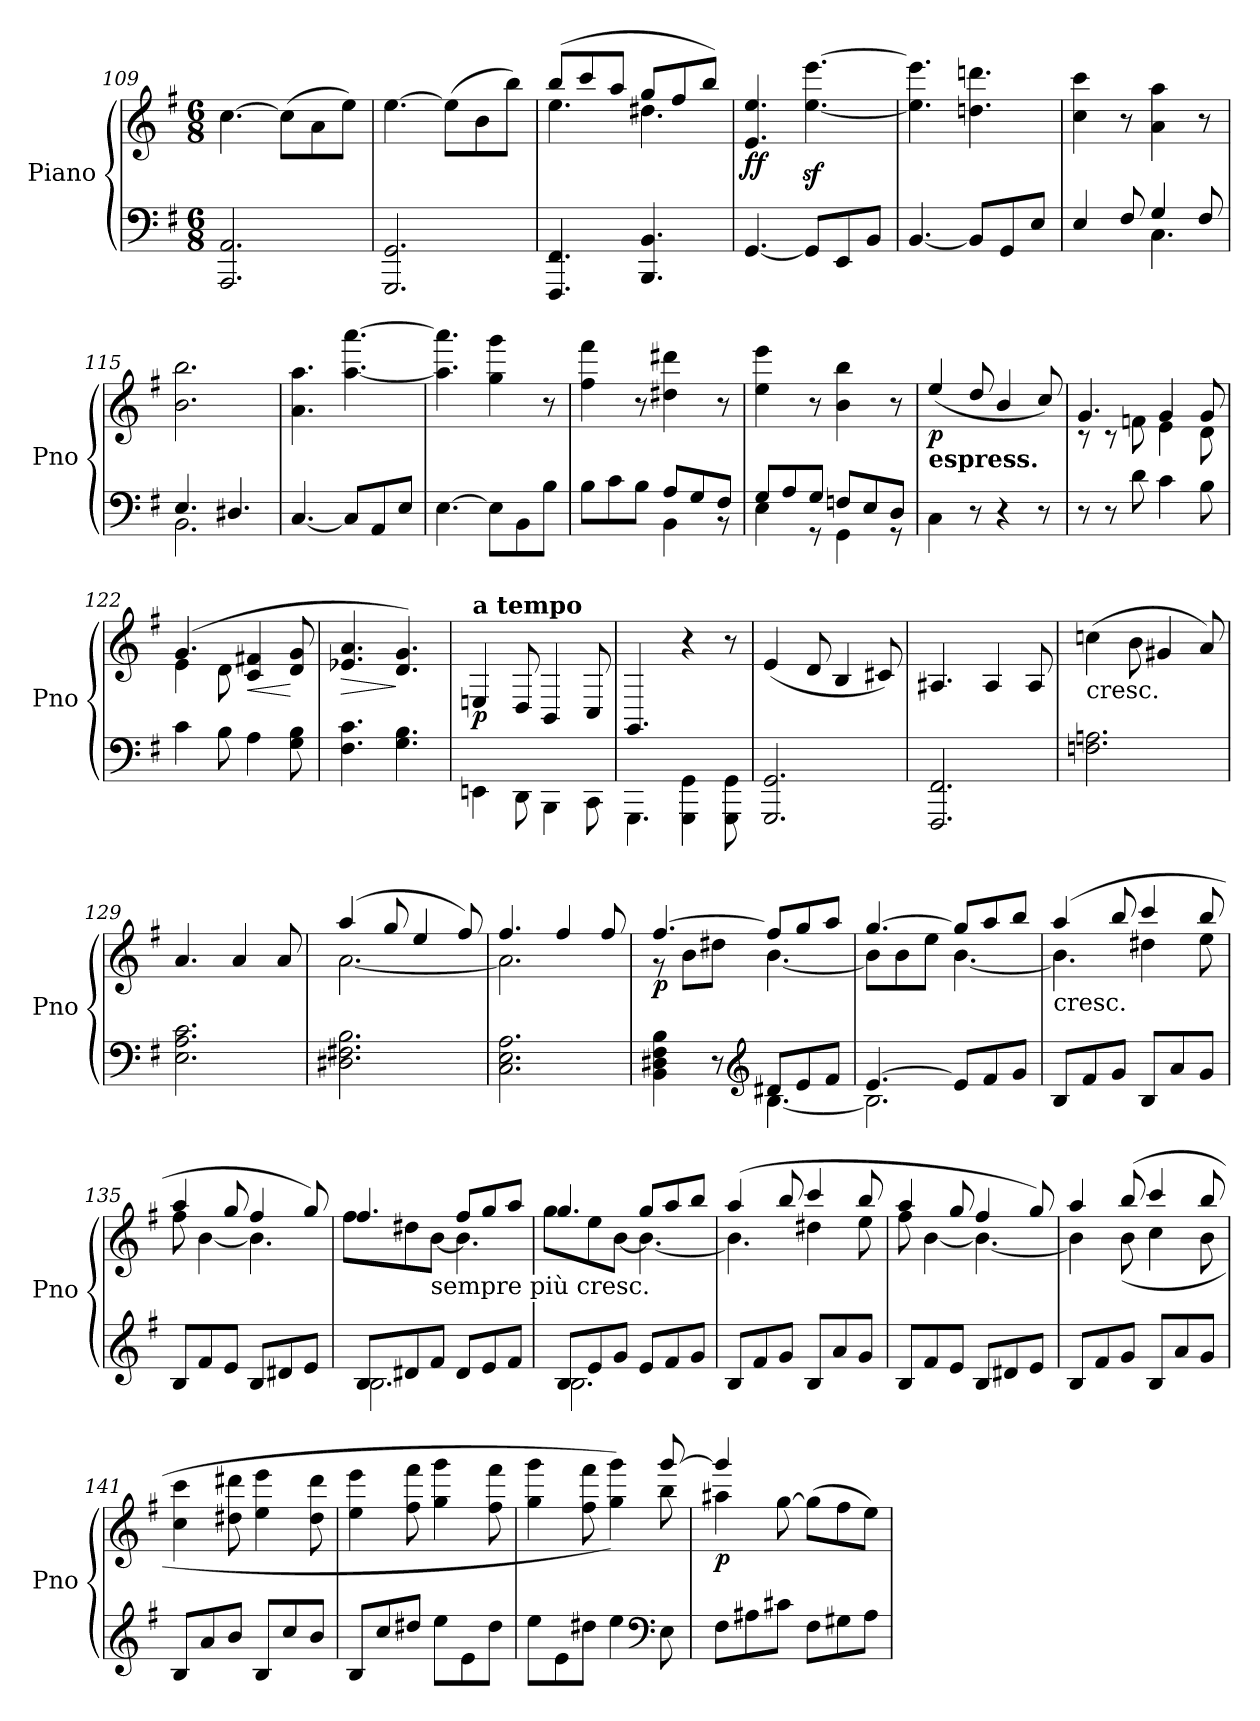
**kern	**kern	**dynam
*part1	*part1	*part1
*staff2	*staff1	*staff1/2
*I"Piano	*	*
*I'Pno	*	*
*clefF4	*clefG2	*
*k[f#]	*k[f#]	*
*G:	*G:	*
*M6/8	*M6/8	*
=109	=109	=109
2.AAA/ 2.AA/	[4.cc\	.
.	(>8cc\L]	.
.	8a\	.
.	8ee\J)	.
=110	=110	=110
2.GGG/ 2.GG/	[4.ee\	.
.	(>8ee\L]	.
.	8b\	.
.	8bb\J)	.
=111	=111	=111
*	*^	*
4.FFF#/ 4.FF#/	(>8bb/L	4.ee\	.
.	8ccc/	.	.
.	8aa/J	.	.
4.BBB/ 4.BB/	8gg/L	4.dd#X\	.
.	8ff#/	.	.
.	8bb/J)	.	.
*	*v	*v	*
=112	=112	=112
!	!	!LO:DY:b
[4.GG/	4.e/ 4.ee/	ff
8GG/L]	[4.ee\z< [4.eee\z<	.
8EE/	.	.
8BB/J	.	.
!!LO:PB:g=z
=113	=113	=113
[4.BB/	4.ee\] 4.eee\]	.
8BB/L]	4.ddn\ 4.dddn\	.
8GG/	.	.
8E/J	.	.
=114	=114	=114
*^	*	*
4E/	4.ryy	4cc\ 4ccc\	.
8F#/	.	8r	.
4G/	4.C\	4a\ 4aa\	.
8F#/	.	8r	.
=115	=115	=115	=115
4.E/	2.BB\	2.b\ 2.bb\	.
4.D#X/	.	.	.
*v	*v	*	*
=116	=116	=116
[4.C/	4.a\ 4.aa\	.
8C/L]	[4.aa\ [4.aaa\	.
8AA/	.	.
8E/J	.	.
=117	=117	=117
[4.E\	4.aa\] 4.aaa\]	.
8E\L]	4gg\ 4ggg\	.
8BB\	.	.
8B\J	8r	.
=118	=118	=118
*^	*	*
8B\L	4.ryy	4ff#\ 4fff#\	.
8c\	.	.	.
8B\J	.	8r	.
8A/L	4BB\	4dd#X\ 4ddd#X\	.
8G/	.	.	.
8F#/J	8rBB	8r	.
=119	=119	=119	=119
8G/L	4E\	4ee\ 4eee\	.
8A/	.	.	.
8G/J	8rGG	8r	.
8Fn/L	4GG\	4b\ 4bb\	.
8E/	.	.	.
8D/J	8rGG	8r	.
=120	=120	=120	=120
!	!	!LO:TX:b:B:t=espress.	!
!	!	!	!LO:DY:b
*v	*v	*	*
4C\	(<4ee/	p
8r	8dd/	.
4r	4b/	.
8r	8cc/)	.
!!LO:LB:g=z
=121	=121	=121
*	*^	*
8r	4.g/	8rc	.
8r	.	8rc	.
8d\	.	8fn\	.
4c\	4g/	4e\	.
8B\	8g/	8d\	.
=122	=122	=122	=122
4c\	(>4.g/	4e\	.
8B\	.	8d\	.
!	!	!	!LO:HP:b
4A\	4c/ 4f#X/	4.ryy	<
8G\ 8B\	8d/ 8g/	.	[
*	*v	*v	*
=123	=123	=123
!	!	!LO:HP:b
4.F#\ 4.c\	4.e-X/ 4.a/	>
4.G\ 4.B\	4.d/ 4.g/)	]
=124	=124	=124
!	!LO:TX:a:B:t=a tempo	!
!	!	!LO:DY:b
4EEn\	4En/	p
8DD\	8D/	.
4BBB\	4BB/	.
8CC\	8C/	.
=125	=125	=125
4.GGG\	4.GG/	.
4GGG\ 4GG\	4r	.
8GGG\ 8GG\	8r	.
=126	=126	=126
2.GGG/ 2.GG/	(<4e/	.
.	8d/	.
.	4B/	.
.	8c#X/)	.
=127	=127	=127
2.FFF#/ 2.FF#/	4.A#X/	.
.	4A#/	.
.	8A#/	.
=128	=128	=128
!	!LO:TX:b:t=cresc.	!
2.Fn\ 2.An\	(>4ccn\	.
.	8b\	.
.	4g#X/	.
.	8a/)	.
!!LO:LB:g=z
=129	=129	=129
2.E\ 2.A\ 2.c\	4.a/	.
.	4a/	.
.	8a/	.
=130	=130	=130
*	*^	*
2.D#X\ 2.F#X\ 2.B\	(>4aa/	[2.a\	.
.	8gg/	.	.
.	4ee/	.	.
.	8ff#/)	.	.
=131	=131	=131	=131
2.C\ 2.E\ 2.A\	4.ff#/	2.a\]	.
.	4ff#/	.	.
.	8ff#/	.	.
=132	=132	=132	=132
*^	*	*	*
!	!	!	!	!LO:DY:b
4BB\ 4D#X\ 4F#\ 4B\	4.ryy	[4.ff#/	8r	p
.	.	.	8b\L	.
8r	.	.	8dd#X\J	.
*clefG2	*	*	*	*
8d#X/L	[4.B\	8ff#/L]	[4.b\	.
8e/	.	8gg/	.	.
8f#/J	.	8aa/J	.	.
=133	=133	=133	=133	=133
[4.e/	2.B\]	[4.gg/	8b\L]	.
.	.	.	8b\	.
.	.	.	8ee\J	.
8e/L]	.	8gg/L]	[4.b\	.
8f#/	.	8aa/	.	.
8g/J	.	8bb/J	.	.
*v	*v	*	*	*
=134	=134	=134	=134
!	!LO:TX:b:t=cresc.	!	!
8B/L	(>4aa/	4.b\]	.
8f#/	.	.	.
8g/J	8bb/	.	.
8B/L	4ccc/	4dd#X\	.
8a/	.	.	.
8g/J	8bb/	8ee\	.
!!LO:LB:g=z	!!
=135	=135	=135	=135
8B/L	4aa/	8ff#\	.
8f#/	.	[4b\	.
8e/J	8gg/	.	.
8B/L	4ff#/	4.b\]	.
8d#X/	.	.	.
8e/J	8gg/)	.	.
=136	=136	=136	=136
*^	*	*	*
8B/L	2.B\	4.ff#/	8ff#\L	.
8d#X/	.	.	8dd#X\	.
!	!	!	!LO:TX:b:t=sempre più cresc.	!
8f#/J	.	.	[8b\J	.
8d#/L	.	8ff#/L	4.b\]	.
8e/	.	8gg/	.	.
8f#/J	.	8aa/J	.	.
=137	=137	=137	=137	=137
8B/L	2.B\	4.gg/	8gg\L	.
8e/	.	.	8ee\	.
8g/J	.	.	[8b\J	.
8e/L	.	8gg/L	4.b\_	.
8f#/	.	8aa/	.	.
8g/J	.	8bb/J	.	.
*v	*v	*	*	*
=138	=138	=138	=138
8B/L	(>4aa/	4.b\]	.
8f#/	.	.	.
8g/J	8bb/	.	.
8B/L	4ccc/	4dd#X\	.
8a/	.	.	.
8g/J	8bb/	8ee\	.
!!LO:LB:g=z	!!
=139	=139	=139	=139
8B/L	4aa/	8ff#\	.
8f#/	.	[4b\	.
8e/J	8gg/	.	.
8B/L	4ff#/	4.b\_	.
8d#X/	.	.	.
8e/J	8gg/)	.	.
=140	=140	=140	=140
8B/L	4aa/	4b\]	.
8f#/	.	.	.
8g/J	(>8bb/	(<8b\	.
8B/L	4ccc/	4cc\	.
8a/	.	.	.
8g/J	8bb/	8b\	.
*	*v	*v	*
=141	=141	=141
8B/L	4cc\ 4ccc\	.
8a/	.	.
8b/J	8dd#X\ 8ddd#X\	.
8B/L	4ee\ 4eee\	.
8cc/	.	.
8b/J	8dd#\ 8ddd#\	.
=142	=142	=142
8B/L	4ee\ 4eee\	.
8cc/	.	.
8dd#X/J	8ff#\ 8fff#\	.
8ee\L	4gg\ 4ggg\	.
8e\	.	.
8dd#\J	8ff#\ 8fff#\	.
=143	=143	=143
*	*^	*
8ee\L	4gg\ 4ggg\	8ryy	.
*	*v	*v	*
8e\	.	.
8dd#X\J	8ff#\ 8fff#\	.
4ee\	4gg\ 4ggg\))	.
*clefF4	*	*
*	*^	*
8E\	[8ggg/	8bb\	.
!!LO:PB:g=z	!!
=144	=144	=144	=144
!	!	!	!LO:DY:b
8F#\L	4ggg/]	4aa#X\	p
8A#X\	.	.	.
8c#X\J	[8gg\	2ryy	.
8F#\L	(<8gg\L]	.	.
8G#X\	8ff#\	.	.
8A#\J	8ee\J)	.	.
*	*v	*v	*
=	=	=
*-	*-	*-
